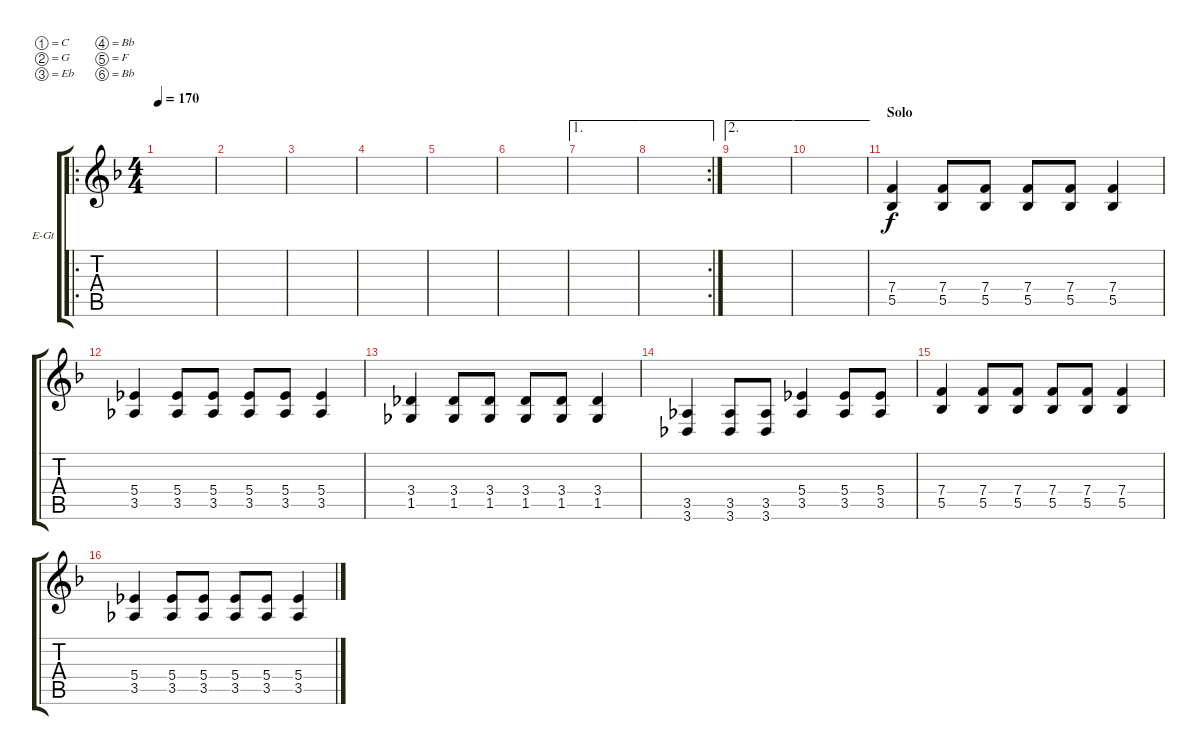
\bracketExtendMode groupsimilarinstruments
\firstSystemTrackNameOrientation horizontal
\otherSystemsTrackNameOrientation horizontal
\track ("Jesper Strömblad" "E-Gt") {instrument distortionguitar}
\staff {score tabs}
\tuning (C4 G3 Eb3 Bb2 F2 Bb1)
\ro
\ts (4 4)
\tempo 170
\clef g2
\ks dminor
|
|
|
|
|
|
\ae 1
|
\ae 1
\rc 2
|
\ae 2
|
\ae 2
|
\section ("" "Solo")
(7.4 5.5).4 (7.4 5.5).8 (7.4 5.5).8 (7.4 5.5).8 (7.4 5.5).8 (7.4 5.5).4 |
(5.4 3.5).4 (5.4 3.5).8 (5.4 3.5).8 (5.4 3.5).8 (5.4 3.5).8 (5.4 3.5).4 |
(3.4 1.5).4 (3.4 1.5).8 (3.4 1.5).8 (3.4 1.5).8 (3.4 1.5).8 (3.4 1.5).4 |
(3.5 3.6).4 (3.5 3.6).8 (3.5 3.6).8 (5.4 3.5).4 (5.4 3.5).8 (5.4 3.5).8 |
(7.4 5.5).4 (7.4 5.5).8 (7.4 5.5).8 (7.4 5.5).8 (7.4 5.5).8 (7.4 5.5).4 |
(5.4 3.5).4 (5.4 3.5).8 (5.4 3.5).8 (5.4 3.5).8 (5.4 3.5).8 (5.4 3.5).4
